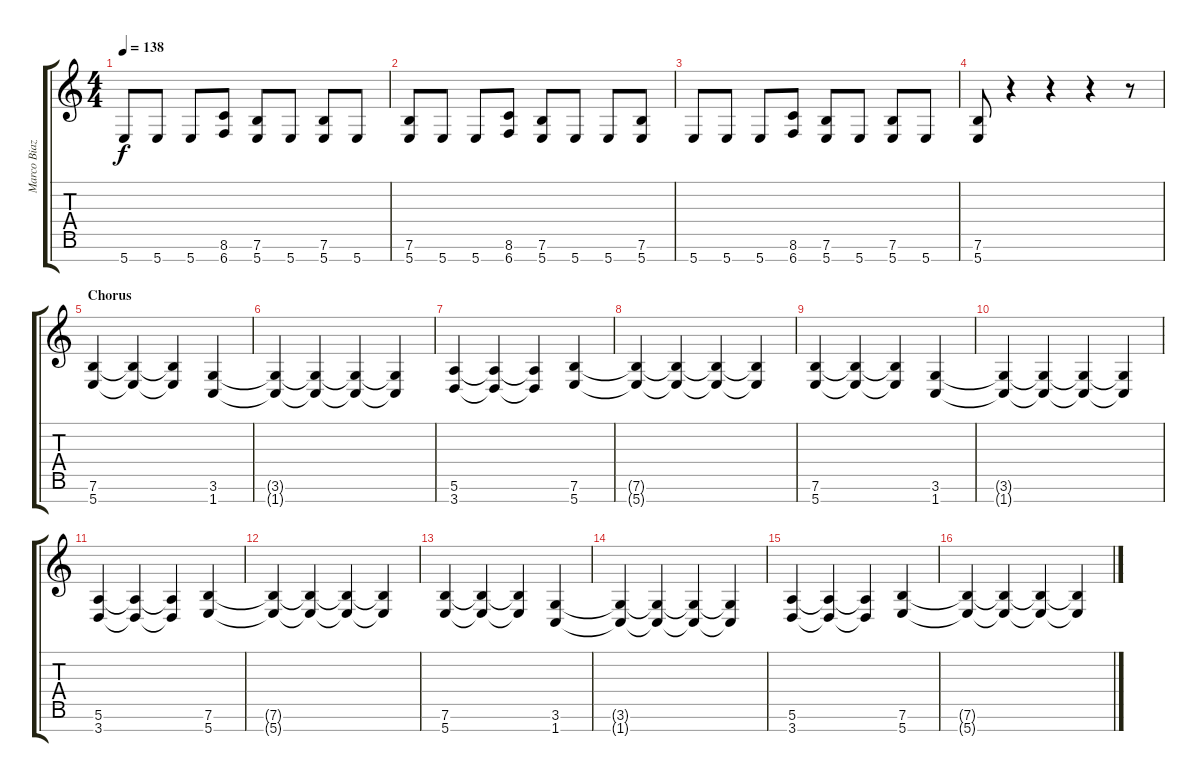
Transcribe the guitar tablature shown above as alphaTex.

\track ("Marco Biazzi" "Marco Biaz") {instrument distortionguitar}
\staff {score tabs}
\tuning (E4 B3 G3 D3 A2 E2 B1) {hide}
\ts (4 4)
\tempo 138
\clef g2
\ks c
5.7.8{dy f} 5.7.8 5.7.8 (8.6 6.7).8 (7.6 5.7).8 5.7.8 (7.6 5.7).8 5.7.8 |
(7.6 5.7).8 5.7.8 5.7.8 (8.6 6.7).8 (7.6 5.7).8 5.7.8 5.7.8 (7.6 5.7).8 |
5.7.8 5.7.8 5.7.8 (8.6 6.7).8 (7.6 5.7).8 5.7.8 (7.6 5.7).8 5.7.8 |
(7.6 5.7).8 r.4 r.4 r.4 r.8 |
\section ("" "Chorus")
(7.6 5.7).4{volume 13 balance 8 instrument distortionguitar} (7.6{t} 5.7{t}).4 (7.6{t} 5.7{t}).4 (3.6 1.7).4 |
(3.6{t} 1.7{t}).4 (3.6{t} 1.7{t}).4 (3.6{t} 1.7{t}).4 (3.6{t} 1.7{t}).4 |
(5.6 3.7).4 (5.6{t} 3.7{t}).4 (5.6{t} 3.7{t}).4 (7.6 5.7).4 |
(7.6{t} 5.7{t}).4 (7.6{t} 5.7{t}).4 (7.6{t} 5.7{t}).4 (7.6{t} 5.7{t}).4 |
(7.6 5.7).4 (7.6{t} 5.7{t}).4 (7.6{t} 5.7{t}).4 (3.6 1.7).4 |
(3.6{t} 1.7{t}).4 (3.6{t} 1.7{t}).4 (3.6{t} 1.7{t}).4 (3.6{t} 1.7{t}).4 |
(5.6 3.7).4 (5.6{t} 3.7{t}).4 (5.6{t} 3.7{t}).4 (7.6 5.7).4 |
(7.6{t} 5.7{t}).4 (7.6{t} 5.7{t}).4 (7.6{t} 5.7{t}).4 (7.6{t} 5.7{t}).4 |
(7.6 5.7).4{volume 13} (7.6{t} 5.7{t}).4 (7.6{t} 5.7{t}).4 (3.6 1.7).4 |
(3.6{t} 1.7{t}).4 (3.6{t} 1.7{t}).4 (3.6{t} 1.7{t}).4 (3.6{t} 1.7{t}).4 |
(5.6 3.7).4 (5.6{t} 3.7{t}).4 (5.6{t} 3.7{t}).4 (7.6 5.7).4 |
(7.6{t} 5.7{t}).4 (7.6{t} 5.7{t}).4 (7.6{t} 5.7{t}).4 (7.6{t} 5.7{t}).4
